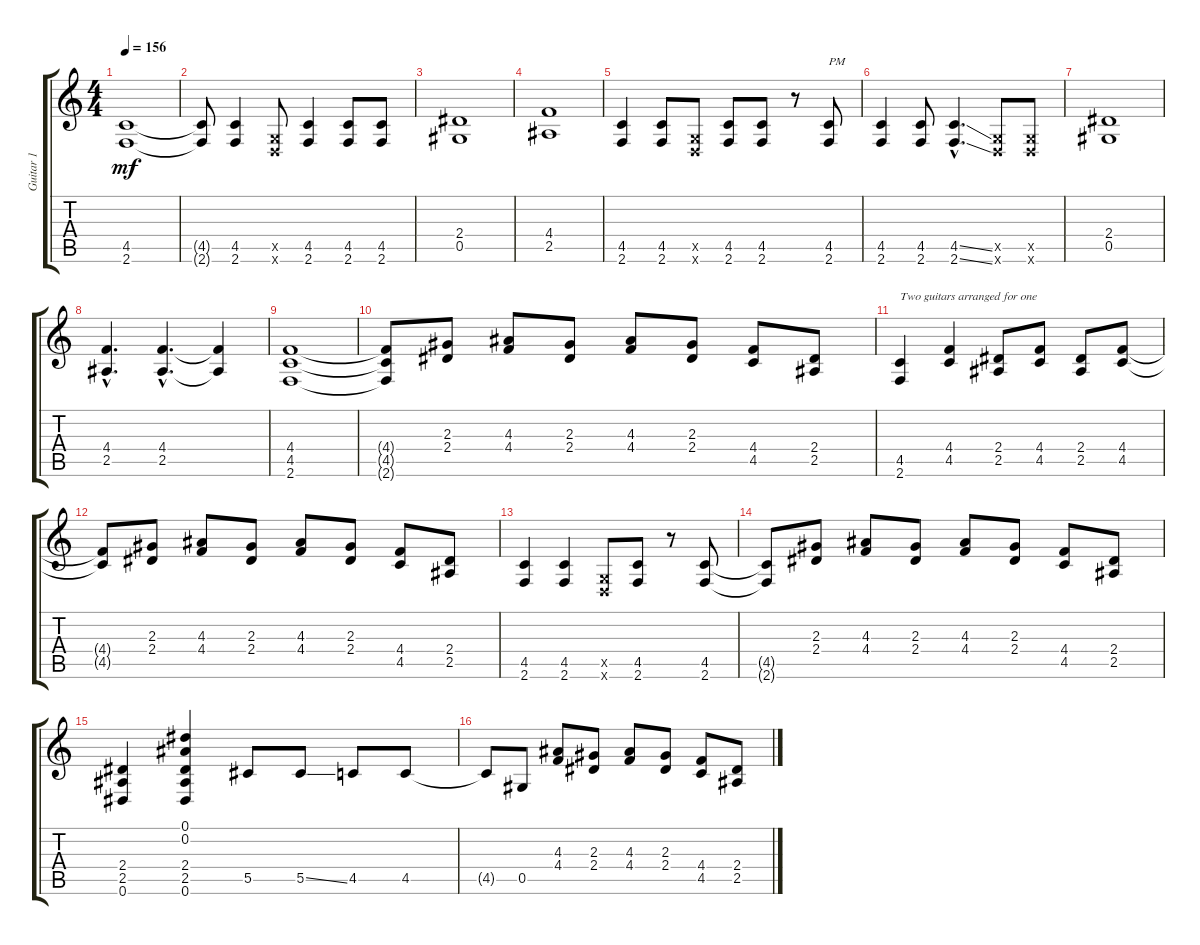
\track ("Guitar 1" "Guitar 1") {instrument distortionguitar}
\staff {score tabs}
\tuning (Eb4 Bb3 Gb3 Db3 Ab2 Eb2) {hide}
\ts (4 4)
\tempo 156
\clef g2
\ks c
(4.5 2.6).1{dy mf} |
(4.5{t} 2.6{t}).8 (4.5 2.6).4 (-1.5{x} -1.6{x}).8 (4.5 2.6).4 (4.5 2.6).8 (4.5 2.6).8 |
(2.4 0.5).1 |
(4.4 2.5).1 |
(4.5 2.6).4 (4.5 2.6).8 (-1.5{x} -1.6{x}).8 (4.5 2.6).8 (4.5 2.6).8 r.8 (4.5 2.6).8{txt "PM"} |
(4.5 2.6).4 (4.5 2.6).8 (4.5{ss hac} 2.6{ss hac}).4{d} (-1.5{x} -1.6{x}).8 (-1.5{x} -1.6{x}).8 |
(2.4 0.5).1 |
(4.4{hac} 2.5{hac}).4{d} (4.4{hac} 2.5{hac}).4{d} (4.4{t} 2.5{t}).4 |
(4.4 4.5 2.6).1 |
(4.4{t} 4.5{t} 2.6{t}).8 (2.3 2.4).8 (4.3 4.4).8 (2.3 2.4).8 (4.3 4.4).8 (2.3 2.4).8 (4.4 4.5).8 (2.4 2.5).8 |
(4.5 2.6).4{txt "Two guitars arranged for one"} (4.4 4.5).4 (2.4 2.5).8 (4.4 4.5).8 (2.4 2.5).8 (4.4 4.5).8 |
(4.4{t} 4.5{t}).8 (2.3 2.4).8 (4.3 4.4).8 (2.3 2.4).8 (4.3 4.4).8 (2.3 2.4).8 (4.4 4.5).8 (2.4 2.5).8 |
(4.5 2.6).4 (4.5 2.6).4 (-1.5{x} -1.6{x}).8 (4.5 2.6).8 r.8 (4.5 2.6).8 |
(4.5{t} 2.6{t}).8 (2.3 2.4).8 (4.3 4.4).8 (2.3 2.4).8 (4.3 4.4).8 (2.3 2.4).8 (4.4 4.5).8 (2.4 2.5).8 |
(2.4 2.5 0.6).4 (0.1 0.2 2.4 2.5 0.6).4 5.5.8 5.5{ss}.8 4.5.8 4.5.8 |
4.5{t}.8 0.5.8 (4.3 4.4).8 (2.3 2.4).8 (4.3 4.4).8 (2.3 2.4).8 (4.4 4.5).8 (2.4 2.5).8
